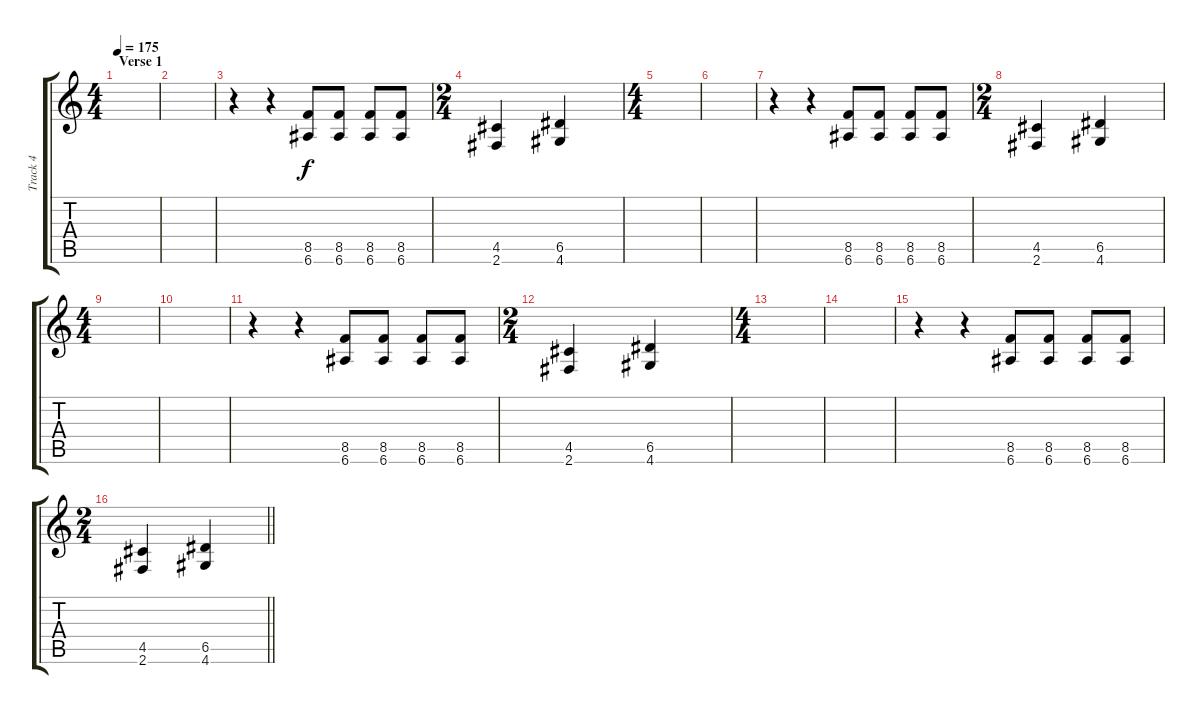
\track ("Track 4" "Track 4") {instrument overdrivenguitar}
\staff {score tabs}
\tuning (E4 B3 G3 D3 A2 E2) {hide}
\ts (4 4)
\section ("" "Verse 1")
\tempo 175
\clef g2
\ks c
|
|
r.4 r.4 (8.5 6.6).8 (8.5 6.6).8 (8.5 6.6).8 (8.5 6.6).8 |
\ts (2 4)
(4.5 2.6).4 (6.5 4.6).4 |
\ts (4 4)
|
|
r.4 r.4 (8.5 6.6).8 (8.5 6.6).8 (8.5 6.6).8 (8.5 6.6).8 |
\ts (2 4)
(4.5 2.6).4 (6.5 4.6).4 |
\ts (4 4)
|
|
r.4 r.4 (8.5 6.6).8 (8.5 6.6).8 (8.5 6.6).8 (8.5 6.6).8 |
\ts (2 4)
(4.5 2.6).4 (6.5 4.6).4 |
\ts (4 4)
|
|
r.4 r.4 (8.5 6.6).8 (8.5 6.6).8 (8.5 6.6).8 (8.5 6.6).8 |
\ts (2 4)
\barLineRight lightlight
(4.5 2.6).4 (6.5 4.6).4
